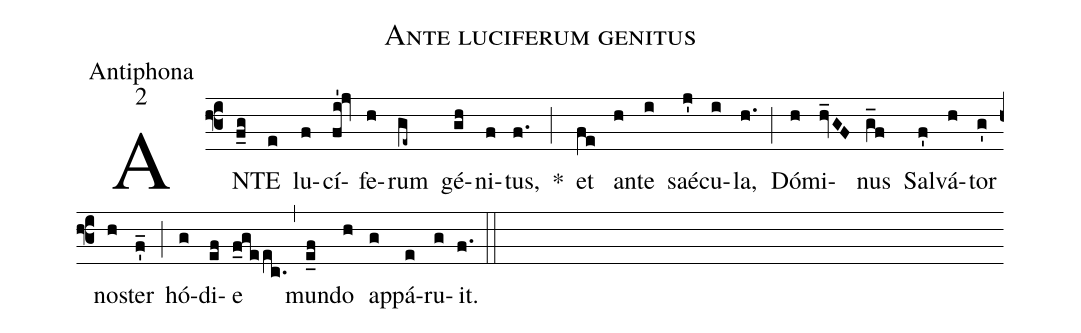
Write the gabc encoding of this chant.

name:Ante luciferum genitus;
office-part:Antiphona;
mode:2;
%%
(f3) AN(f_g)TE(e) lu(f)cí(fi'!jv)fe(h)rum(ge~) gé(gh)ni(f)tus,(f.) *(;) et(fe) an(h)te(i) saé(j')cu(i)la,(h.) (;) Dó(h)mi(hv_GF)nus(g_f) Sal(f')vá(h)tor(g') no(h)ster(f'_) (;) hó(g)di(ef)e(f_geec.) (,) mun(e_f)do(h) ap(g)pá(e)ru(g)it.(f.) (::)
